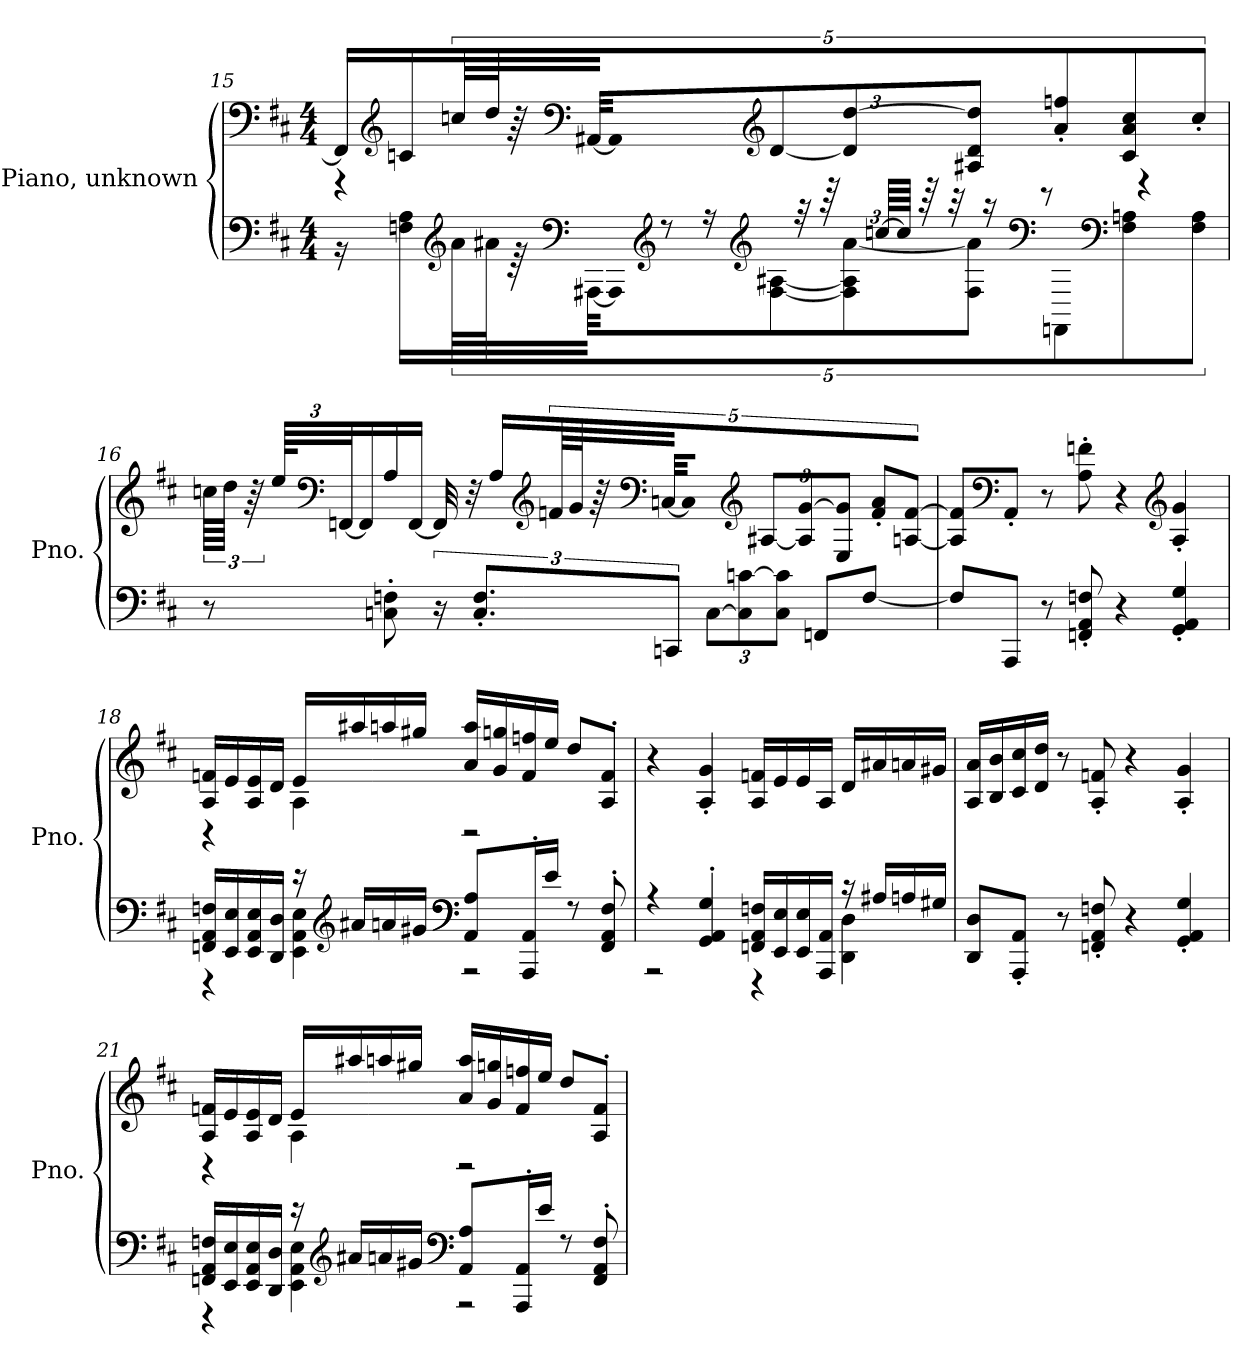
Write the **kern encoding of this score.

**kern	**kern
*part1	*part1
*staff2	*staff1
*I"Piano, unknown	*
*I'Pno.	*
!!LO:LB:g=z
*clefF4	*clefF4
*k[f#c#]	*k[f#c#]
*M4/4	*M4/4
=15	=15
*^	*
4r	16r	16FF/LL]
*	*	*clefG2
.	16Fn\ 16A\LL	16cn/
*clefG2	*	*
.	80a\LL	80ccn/LL
.	80a#X\JJJJ	80dd/JJJJ
.	80r	80r
*clefF4	*	*clefF4
.	[40AAA#X\KLL	[40AA#X/KLL
.	16AAA#\J]	16AA#/J]
*clefG2	*	*clefG2
*	*Xbrackettup	*Xbrackettup
8r	[12F\ [12A#X\	[12d/
.	12F\] 12A#\] [12a#\	12d/] [12dd/
16r	.	.
.	12F\ 12a#\]J	12A#X/ 12d/ 12dd/]J
32r	.	.
64r	.	.
[64ccn/LLLL	.	.
64cc/JJJJ]	8FFn\	8a\' 8ffn\'
64r	.	.
32r	.	.
16r	.	.
*clefF4	*	*
8r	4F\ 4An\	4c/ 4a/ 4cc/
4r	.	.
.	8F\ 8A\	8cc'\
*v	*v	*
!!LO:PB:g=z
=16	=16
*	*brackettup
8r	96ccn\LLLL
.	96dd\JJJJ
.	96r
*	*Xbrackettup
.	96ee/KLLL
*	*clefF4
.	[48FFn/J
.	16FF/]
8Cn\' 8Fn\'	16A/
.	[16FF/JJ
*brackettup	*
24r	32FF/]
.	32r
12.C/' 12.F/'L	.
.	16A\LL
*	*clefG2
*	*brackettup
.	80fn\LL
.	80g\JJJJ
.	80r
*	*clefF4
.	[40Cn/KLL
12CCn/J	.
.	16C/JJ]
*	*clefG2
*Xbrackettup	*Xbrackettup
[12C\L	[12A#X/L
12C\] [12cn\	12A#/] [12g/
12C\ 12c\]J	12E/ 12g/]J
8FFn/L	8f/' 8a/'L
[8F/J	[8An/ [8f/J
!!LO:LB:g=z
=17	=17
8F/L]	8A/] 8f/]L
*	*clefF4
8AAA/J	8AA'/J
8r	8r
8FFn/' 8AA/' 8Fn/'	8A\' 8fn\'
4r	4r
*	*clefG2
4GG/' 4AA/' 4G/'	4A/' 4g/'
=18	=18
*^	*^
16FFn/ 16AA/ 16Fn/LL	4r	16A/ 16fn/LL	4r
16EE/ 16E/	.	16e/	.
16EE/ 16AA/ 16E/	.	16A/ 16e/	.
16DD/ 16D/JJ	.	16d/JJ	.
16r	4EE\ 4AA\ 4E\	16e/LL	4A\
*clefG2	*	*	*
16a#X/LL	.	16aa#X/	.
16an/	.	16aan/	.
16g#X/JJ	.	16gg#X/JJ	.
*clefF4	*	*	*
8AA/ 8A/L	2r	16a/ 16aa/LL	2r
.	.	16g/ 16ggn/	.
16AAA/' 16AA/'L	.	16f/ 16ffn/	.
16e/JJ	.	16ee/JJ	.
8r	.	8dd/L	.
8FF/' 8AA/' 8F/'	.	8A/' 8f/'J	.
*	*	*v	*v
!!LO:LB:g=z
=19	=19	=19
4r	2r	4r
4GG/' 4AA/' 4G/'	.	4A/' 4g/'
16FFn/ 16AA/ 16Fn/LL	4r	16A/ 16fn/LL
16EE/ 16E/	.	16e/
16EE/ 16E/	.	16e/
16AAA/ 16AA/JJ	.	16A/JJ
16r	4DD\ 4D\	16d/LL
16A#X/LL	.	16a#X/
16An/	.	16an/
16G#X/JJ	.	16g#X/JJ
*v	*v	*
=20	=20
8DD/ 8D/L	16A/ 16a/LL
.	16B/ 16b/
8AAA/' 8AA/'J	16c#/ 16cc#/
.	16d/ 16dd/JJ
8r	8r
8FFn/' 8AA/' 8Fn/'	8A/' 8fn/'
4r	4r
4GG/' 4AA/' 4G/'	4A/' 4g/'
!!LO:LB:g=z
=21	=21
*^	*^
16FFn/ 16AA/ 16Fn/LL	4r	16A/ 16fn/LL	4r
16EE/ 16E/	.	16e/	.
16EE/ 16AA/ 16E/	.	16A/ 16e/	.
16DD/ 16D/JJ	.	16d/JJ	.
16r	4EE\ 4AA\ 4E\	16e/LL	4A\
*clefG2	*	*	*
16a#X/LL	.	16aa#X/	.
16an/	.	16aan/	.
16g#X/JJ	.	16gg#X/JJ	.
*clefF4	*	*	*
8AA/ 8A/L	2r	16a/ 16aa/LL	2r
.	.	16g/ 16ggn/	.
16AAA/' 16AA/'L	.	16f/ 16ffn/	.
16e/JJ	.	16ee/JJ	.
8r	.	8dd/L	.
8FF/' 8AA/' 8F/'	.	8A/' 8f/'J	.
*v	*v	*	*
*	*v	*v
=	=
*-	*-
